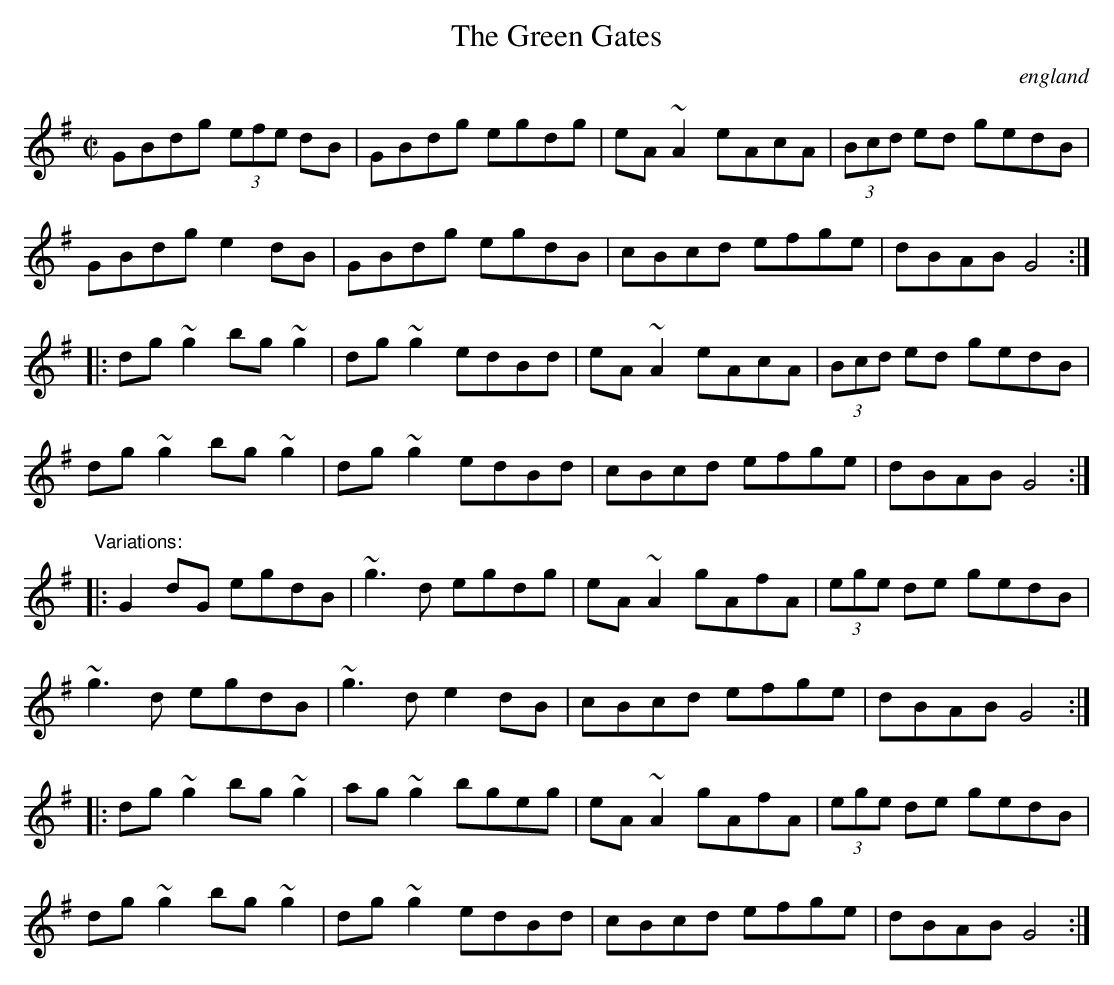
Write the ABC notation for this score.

X:1
T:Green Gates, The
O:england
M:C|
K:G
GBdg (3efe dB|GBdg egdg|eA~A2 eAcA|(3Bcd ed gedB|
GBdg e2dB|GBdg egdB|cBcd efge|dBAB G4:|
|:dg~g2 bg~g2|dg~g2 edBd|eA~A2 eAcA|(3Bcd ed gedB|
dg~g2 bg~g2|dg~g2 edBd|cBcd efge|dBAB G4:|
"Variations:"
|:G2dG egdB|~g3d egdg|eA~A2 gAfA|(3ege de gedB|
~g3d egdB|~g3d e2dB|cBcd efge|dBAB G4:|
|:dg~g2 bg~g2|ag~g2 bgeg|eA~A2 gAfA|(3ege de gedB|
dg~g2 bg~g2|dg~g2 edBd|cBcd efge|dBAB G4:|
